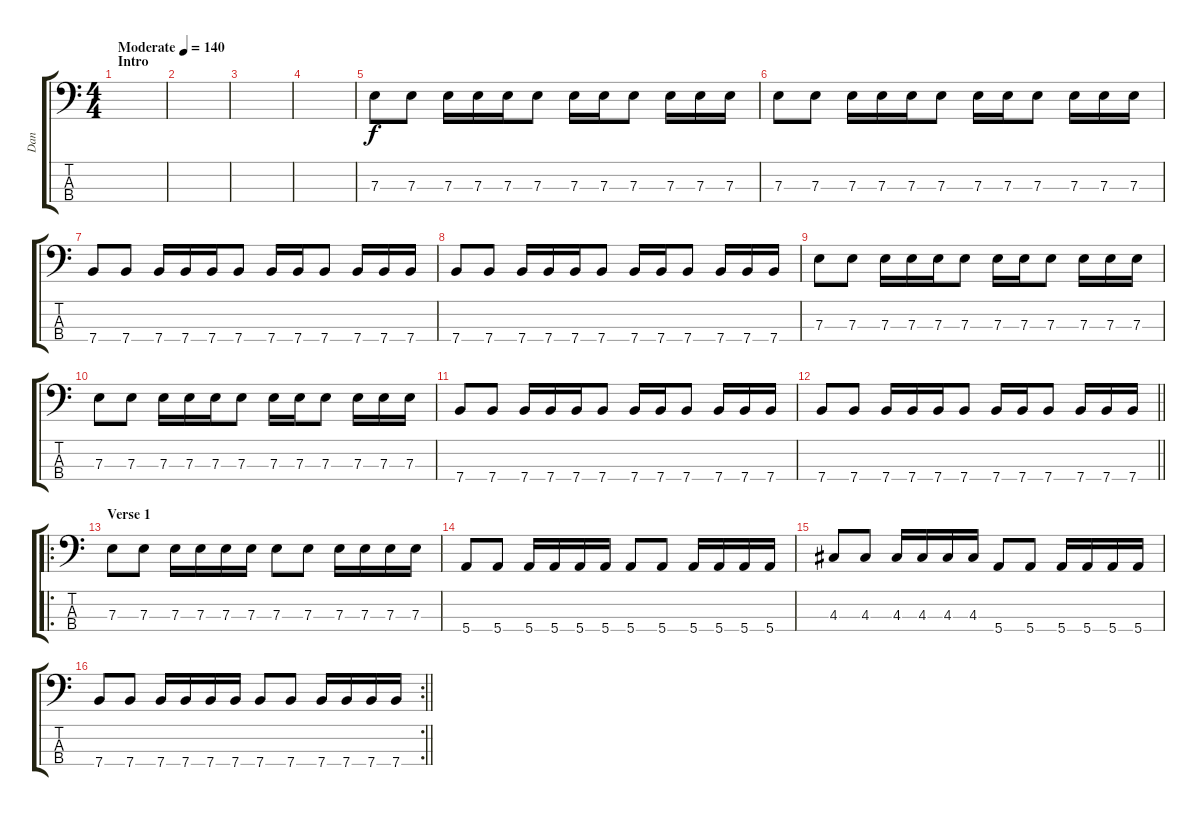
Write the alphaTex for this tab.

\track ("Dan" "Dan") {instrument electricbassfinger}
\staff {score tabs}
\tuning (G2 D2 A1 E1) {hide}
\ts (4 4)
\section ("" "Intro")
\tempo (140 "Moderate")
\clef f4
\ks c
|
|
|
|
7.3.8 7.3.8 7.3.16 7.3.16 7.3.16 7.3.8 7.3.16 7.3.16 7.3.8 7.3.16 7.3.16 7.3.16 |
7.3.8 7.3.8 7.3.16 7.3.16 7.3.16 7.3.8 7.3.16 7.3.16 7.3.8 7.3.16 7.3.16 7.3.16 |
7.4.8 7.4.8 7.4.16 7.4.16 7.4.16 7.4.8 7.4.16 7.4.16 7.4.8 7.4.16 7.4.16 7.4.16 |
7.4.8 7.4.8 7.4.16 7.4.16 7.4.16 7.4.8 7.4.16 7.4.16 7.4.8 7.4.16 7.4.16 7.4.16 |
7.3.8 7.3.8 7.3.16 7.3.16 7.3.16 7.3.8 7.3.16 7.3.16 7.3.8 7.3.16 7.3.16 7.3.16 |
7.3.8 7.3.8 7.3.16 7.3.16 7.3.16 7.3.8 7.3.16 7.3.16 7.3.8 7.3.16 7.3.16 7.3.16 |
7.4.8 7.4.8 7.4.16 7.4.16 7.4.16 7.4.8 7.4.16 7.4.16 7.4.8 7.4.16 7.4.16 7.4.16 |
\barLineRight lightlight
7.4.8 7.4.8 7.4.16 7.4.16 7.4.16 7.4.8 7.4.16 7.4.16 7.4.8 7.4.16 7.4.16 7.4.16 |
\ro
\section ("" "Verse 1")
7.3.8 7.3.8 7.3.16 7.3.16 7.3.16 7.3.16 7.3.8 7.3.8 7.3.16 7.3.16 7.3.16 7.3.16 |
5.4.8 5.4.8 5.4.16 5.4.16 5.4.16 5.4.16 5.4.8 5.4.8 5.4.16 5.4.16 5.4.16 5.4.16 |
4.3.8 4.3.8 4.3.16 4.3.16 4.3.16 4.3.16 5.4.8 5.4.8 5.4.16 5.4.16 5.4.16 5.4.16 |
\rc 2
\barLineRight lightlight
7.4.8 7.4.8 7.4.16 7.4.16 7.4.16 7.4.16 7.4.8 7.4.8 7.4.16 7.4.16 7.4.16 7.4.16
